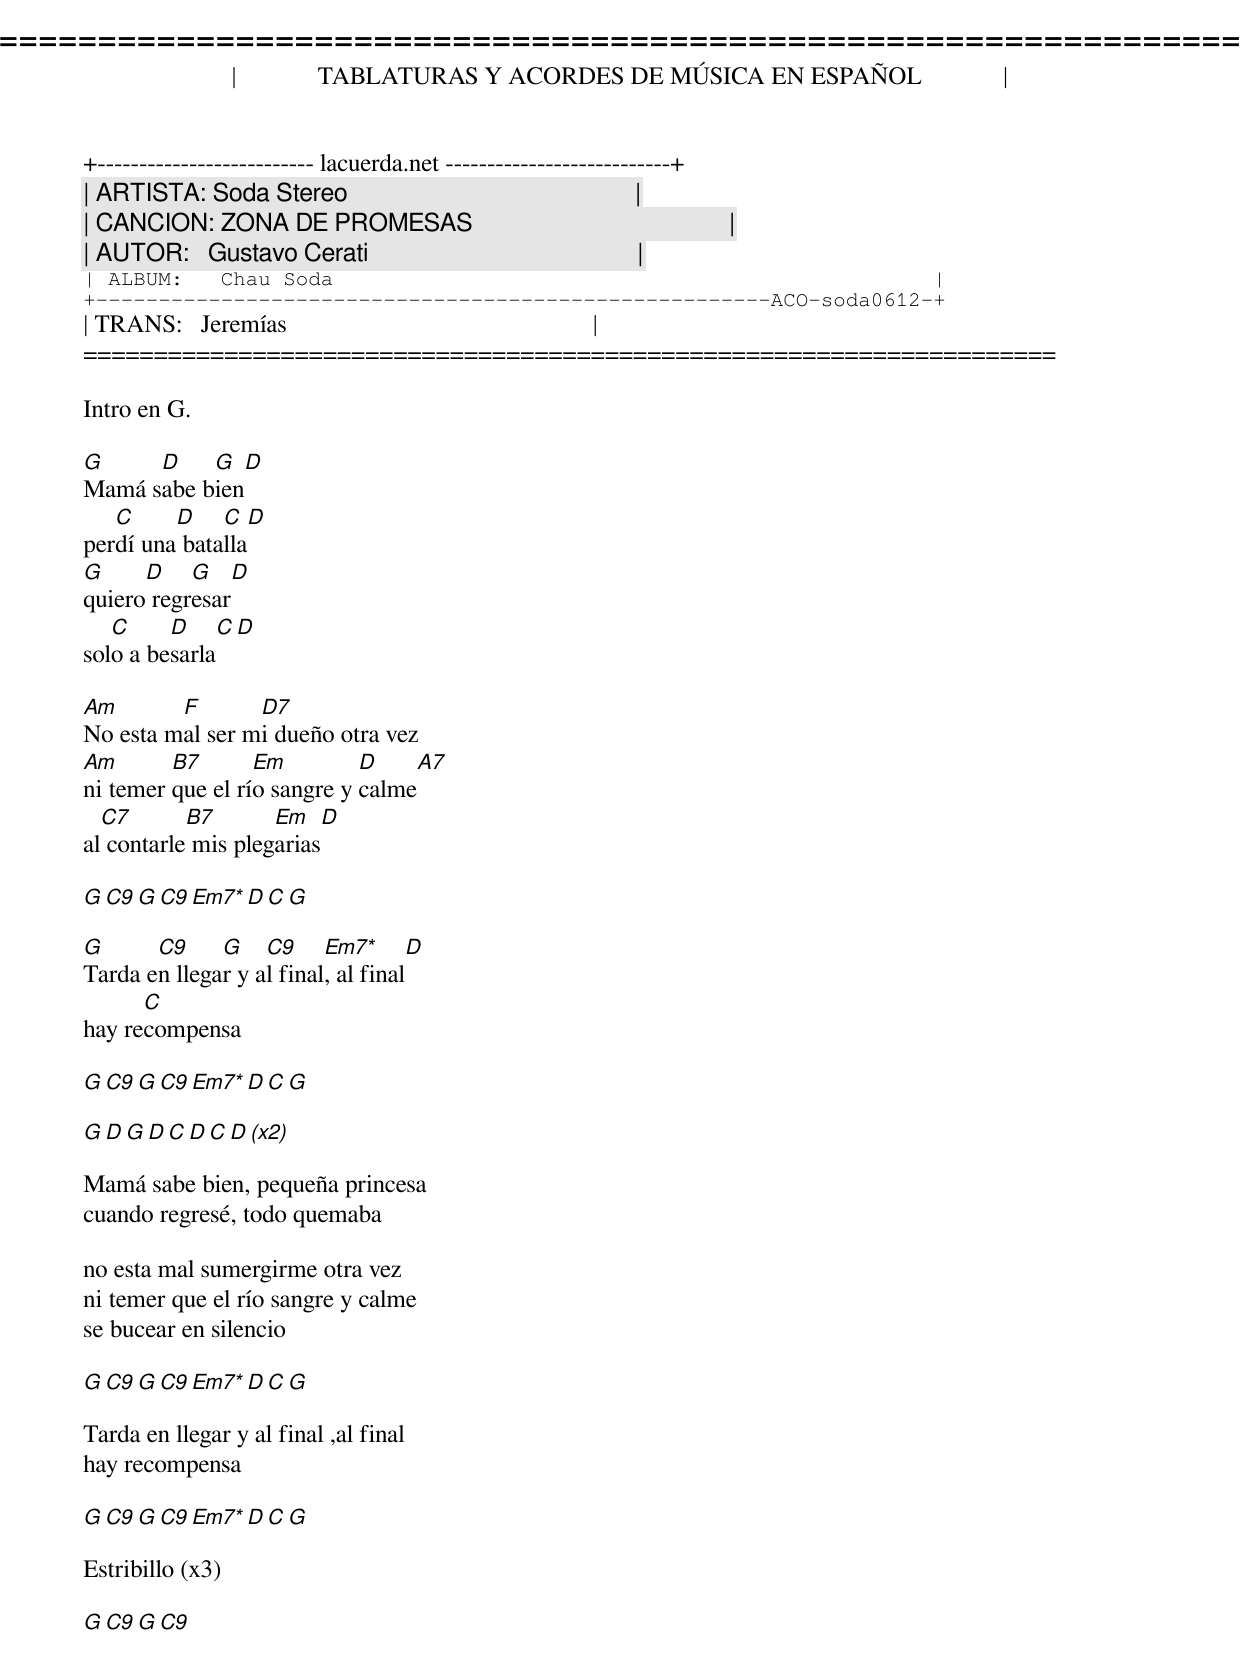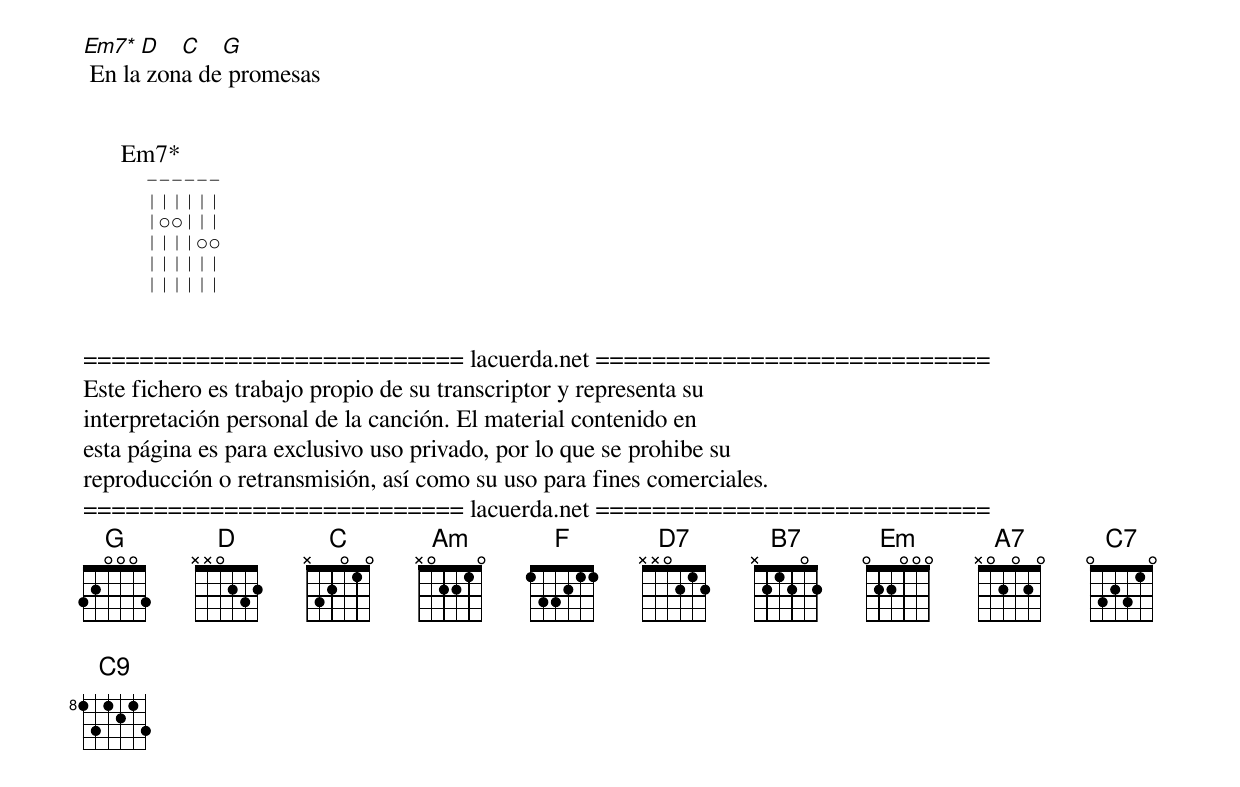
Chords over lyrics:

=====================================================================
|             TABLATURAS Y ACORDES DE MÚSICA EN ESPAÑOL             |
+-------------------------- lacuerda.net ---------------------------+
| ARTISTA: Soda Stereo                                              |
| CANCION: ZONA DE PROMESAS                                         |
| AUTOR:   Gustavo Cerati                                           |
| ALBUM:   Chau Soda                                                |
+------------------------------------------------------ACO-soda0612-+
| TRANS:   Jeremías                                                 |
=====================================================================

Intro en G.

G     D    G    D
Mamá sabe bien
   C     D    C    D
perdí una batalla
G     D    G    D
quiero regresar
   C     D    C    D
solo a besarla

Am       F       D7
No esta mal ser mi dueño otra vez
Am       B7       Em         D         A7
ni temer que el río sangre y calme
  C7       B7       Em      D
al contarle mis plegarias

G    C9   G   C9   Em7*  D   C   G

G      C9     G    C9     Em7*       D
Tarda en llegar y al final, al final
      C
hay recompensa

G    C9   G   C9   Em7*  D   C   G

G D G D C D C D (x2)

Mamá sabe bien, pequeña princesa
cuando regresé, todo quemaba

no esta mal sumergirme otra vez
ni temer que el río sangre y calme
se bucear en silencio

G    C9   G   C9   Em7*  D   C   G

Tarda en llegar y al final ,al final
hay recompensa

G    C9   G   C9   Em7*  D   C   G

Estribillo (x3)

G    C9   G   C9

Em7*  D   C   G
 En la zona de promesas


      Em7*
     ------
     ||||||
     |oo|||
     ||||oo
     ||||||
     ||||||


=========================== lacuerda.net ============================
Este fichero es trabajo propio de su transcriptor y representa su
interpretación personal de la canción. El material contenido en
esta página es para exclusivo uso privado, por lo que se prohibe su
reproducción o retransmisión, así como su uso para fines comerciales.
=========================== lacuerda.net ============================
